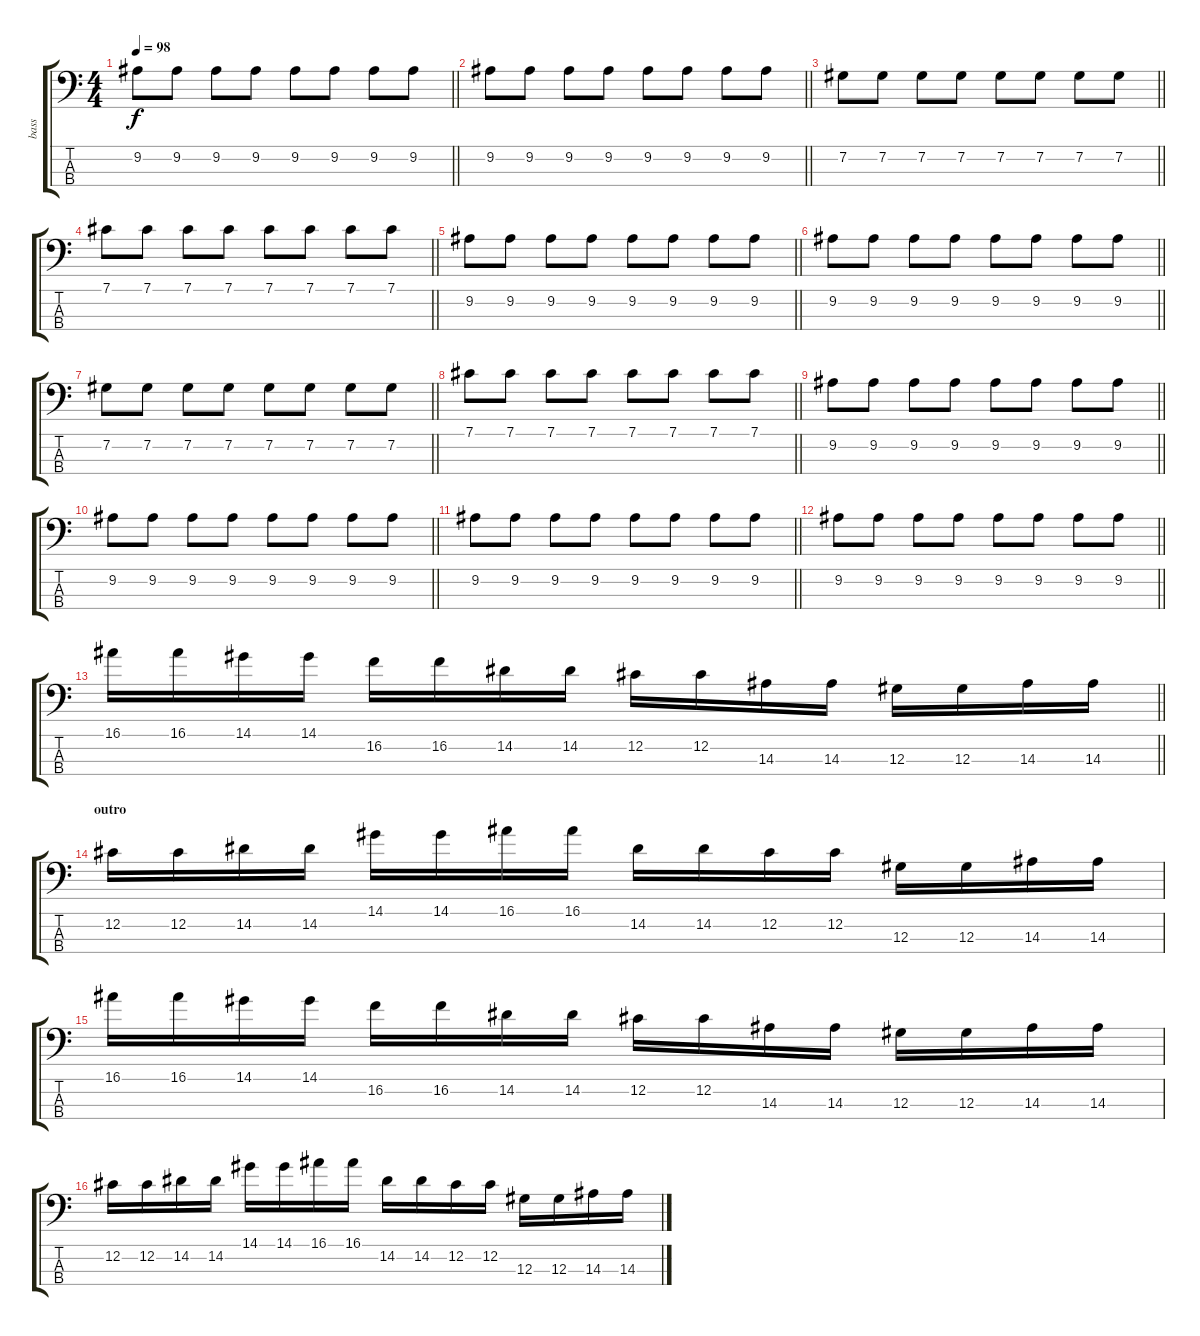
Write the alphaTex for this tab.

\track ("bass " "bass ") {instrument electricguitarjazz}
\staff {score tabs}
\tuning (Gb2 Db2 Ab1 Eb1) {hide}
\ts (4 4)
\tempo 98
\clef f4
\barLineRight lightlight
\ks c
9.2.8{dy f} 9.2.8 9.2.8 9.2.8 9.2.8 9.2.8 9.2.8 9.2.8 |
\barLineRight lightlight
9.2.8 9.2.8 9.2.8 9.2.8 9.2.8 9.2.8 9.2.8 9.2.8 |
\barLineRight lightlight
7.2.8 7.2.8 7.2.8 7.2.8 7.2.8 7.2.8 7.2.8 7.2.8 |
\barLineRight lightlight
7.1.8 7.1.8 7.1.8 7.1.8 7.1.8 7.1.8 7.1.8 7.1.8 |
\barLineRight lightlight
9.2.8 9.2.8 9.2.8 9.2.8 9.2.8 9.2.8 9.2.8 9.2.8 |
\barLineRight lightlight
9.2.8 9.2.8 9.2.8 9.2.8 9.2.8 9.2.8 9.2.8 9.2.8 |
\barLineRight lightlight
7.2.8 7.2.8 7.2.8 7.2.8 7.2.8 7.2.8 7.2.8 7.2.8 |
\barLineRight lightlight
7.1.8 7.1.8 7.1.8 7.1.8 7.1.8 7.1.8 7.1.8 7.1.8 |
\barLineRight lightlight
9.2.8 9.2.8 9.2.8 9.2.8 9.2.8 9.2.8 9.2.8 9.2.8 |
\barLineRight lightlight
9.2.8 9.2.8 9.2.8 9.2.8 9.2.8 9.2.8 9.2.8 9.2.8 |
\barLineRight lightlight
9.2.8 9.2.8 9.2.8 9.2.8 9.2.8 9.2.8 9.2.8 9.2.8 |
\barLineRight lightlight
9.2.8 9.2.8 9.2.8 9.2.8 9.2.8 9.2.8 9.2.8 9.2.8 |
\barLineRight lightlight
16.1.16 16.1.16 14.1.16 14.1.16 16.2.16 16.2.16 14.2.16 14.2.16 12.2.16 12.2.16 14.3.16 14.3.16 12.3.16 12.3.16 14.3.16 14.3.16 |
\section ("" "outro")
12.2.16 12.2.16 14.2.16 14.2.16 14.1.16 14.1.16 16.1.16 16.1.16 14.2.16 14.2.16 12.2.16 12.2.16 12.3.16 12.3.16 14.3.16 14.3.16 |
16.1.16 16.1.16 14.1.16 14.1.16 16.2.16 16.2.16 14.2.16 14.2.16 12.2.16 12.2.16 14.3.16 14.3.16 12.3.16 12.3.16 14.3.16 14.3.16 |
12.2.16 12.2.16 14.2.16 14.2.16 14.1.16 14.1.16 16.1.16 16.1.16 14.2.16 14.2.16 12.2.16 12.2.16 12.3.16 12.3.16 14.3.16 14.3.16
